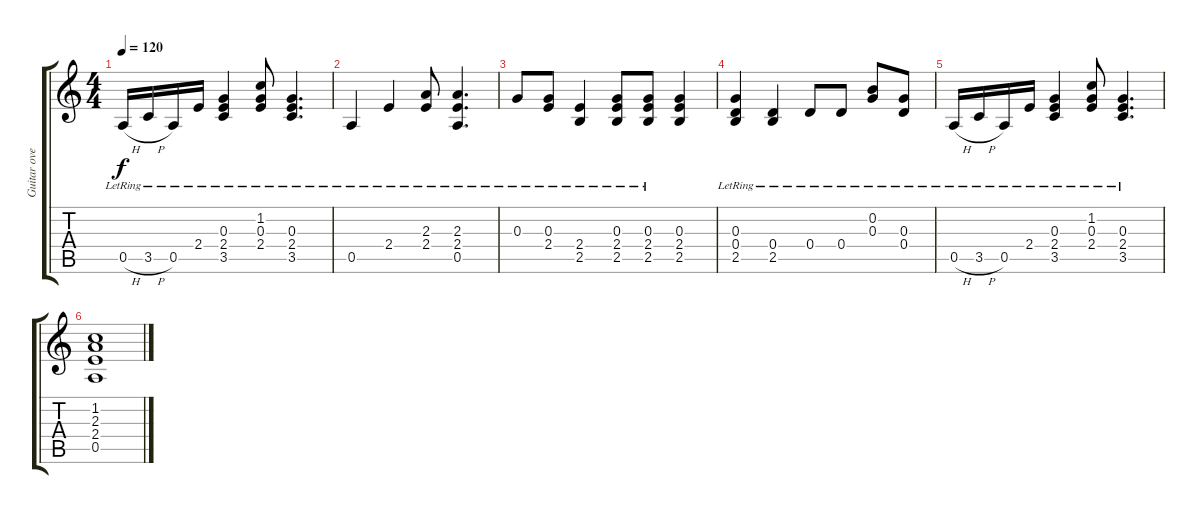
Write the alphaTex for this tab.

\track ("Guitar over dub" "Guitar ove") {instrument acousticguitarsteel}
\staff {score tabs}
\tuning (E4 B3 G3 D3 A2 E2) {hide}
\ts (4 4)
\tempo 120
\clef g2
\ks c
0.5{h lr}.16{dy f} 3.5{h lr}.16 0.5{lr}.16 2.4{lr}.16 (0.3{lr} 2.4{lr} 3.5{lr}).4 (1.2 0.3{lr} 2.4{lr}).8 (0.3{lr} 2.4{lr} 3.5{lr}).4{d} |
0.5{lr}.4 2.4{lr}.4 (2.3{lr} 2.4{lr}).8 (2.3{lr} 2.4{lr} 0.5{lr}).4{d} |
0.3{lr}.8 (0.3 2.4{lr}).8 (2.4{lr} 2.5{lr}).4 (0.3{lr} 2.4{lr} 2.5{lr}).8 (0.3{lr} 2.4{lr} 2.5{lr}).8 (0.3 2.4 2.5).4 |
(0.3{lr} 0.4{lr} 2.5{lr}).4 (0.4{lr} 2.5{lr}).4 0.4{lr}.8 0.4{lr}.8 (0.2{lr} 0.3{lr}).8 (0.3{lr} 0.4{lr}).8 |
0.5{h lr}.16 3.5{h lr}.16 0.5{lr}.16 2.4{lr}.16 (0.3{lr} 2.4{lr} 3.5{lr}).4 (1.2 0.3{lr} 2.4{lr}).8 (0.3{lr} 2.4{lr} 3.5{lr}).4{d} |
(1.2 2.3 2.4 0.5).1
